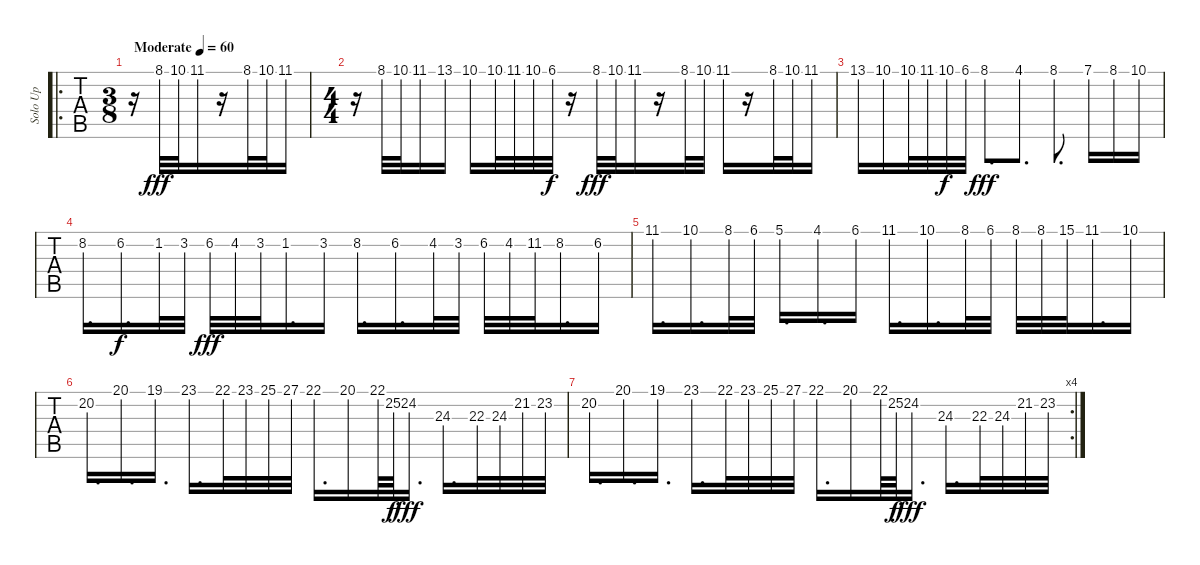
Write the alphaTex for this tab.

\track ("Solo Up" "Solo Up") {instrument overdrivenguitar}
\staff {tabs}
\tuning (E4 B3 G3 D3 A2 E2) {hide}
\ro
\ts (3 8)
\tempo (60 "Moderate")
\clef g2
\ks c
r.16{dy fff instrument overdrivenguitar} 8.1.32 10.1.32 11.1.16 r.16 8.1.32 10.1.32 11.1.16 |
\ts (4 4)
r.16 8.1.32 10.1.32 11.1.16 13.1.16 10.1.16 10.1.32 11.1.32 10.1.32 6.1.32{dy f} r.16 8.1.32{dy fff} 10.1.32 11.1.16 r.16 8.1.32 10.1.32 11.1.16 r.16 8.1.32 10.1.32 11.1.16 |
13.1.16 10.1.16 10.1.32 11.1.32 10.1.32{dy f} 6.1.32 8.1.8{d dy fff} 4.1.8{d} 8.1.8{d} 7.1.16 8.1.16 10.1.16 |
8.2.16{d} 6.2.16{d dy f} 1.2.32 3.2.32 6.2.32{dy fff} 4.2.32 3.2.32 1.2.16{d} 3.2.16 8.2.16{d} 6.2.16{d} 4.2.32 3.2.32 6.2.32 4.2.32 11.2.32 8.2.16{d} 6.2.16 |
11.1.16{d} 10.1.16{d} 8.1.32 6.1.32 5.1.16{d} 4.1.16{d} 6.1.16 11.1.16{d} 10.1.16{d} 8.1.32 6.1.32 8.1.32 8.1.32 15.1.32 11.1.16{d} 10.1.16 |
20.2.16{d balance 8} 20.1.16{d} 19.1.16{d} 23.1.16{d} 22.1.32 23.1.32 25.1.32 27.1.32 22.1.16{d} 20.1.16 22.1.64 25.2.64{dy f} 24.2.16{d dy fff} 24.3.16{d} 22.3.32 24.3.32 21.2.32 23.2.32 |
\rc 4
20.2.16{d} 20.1.16{d} 19.1.16{d} 23.1.16{d} 22.1.32 23.1.32 25.1.32 27.1.32 22.1.16{d} 20.1.16 22.1.64 25.2.64{dy f} 24.2.16{d dy fff} 24.3.16{d} 22.3.32 24.3.32 21.2.32 23.2.32
